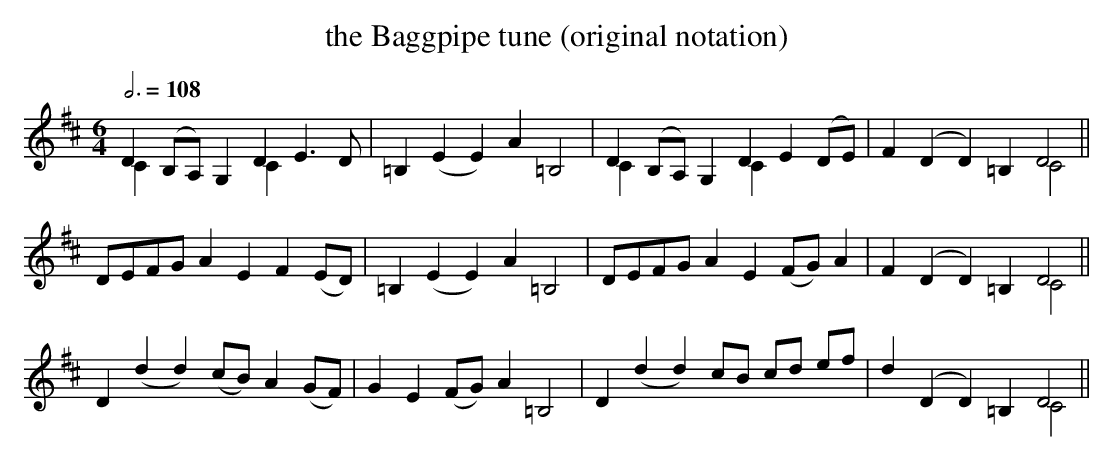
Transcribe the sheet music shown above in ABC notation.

X:1
T:the Baggpipe tune (original notation)
M:6/4 % 3 in MS
L:1/8
V:1       up
V:2 merge down
Q:3/4=108
K:D
V:1 D2(B,A,)G,2 D2 E3D   |=B,2(E2E2)  A2=B,4|D2(B,A,)G,2 D2E2(DE)|F2 (D2D2) =B,2D4||
V:2 C2 x4       C2 x4    | x2  x4     x2 x4 |C2 x4       C2x4    |x2  x4     x2 C4||
V:1 DEFG A2     E2 F2(ED)|=B,2(E2E2)  A2=B,4|DEFG    A2  E2(FG)A2|F2 (D2D2) =B,2D4||
V:2 x4   x2     x2 x4    | x2  x4     x2 x4 |x4      x2  x2 x4   |x2  x4     x2 C4||
V:1 D2  (d2d2) (cB)A2(GF)| G2  E2(FG) A2=B,4|D2(d2   d2) cB cd ef|d2 (D2D2) =B,2D4||
V:2 x2   x4     x2 x4    | x2  x4     x2 x4 |x2 x4       x2 x4   |x2  x4     x2 C4||
